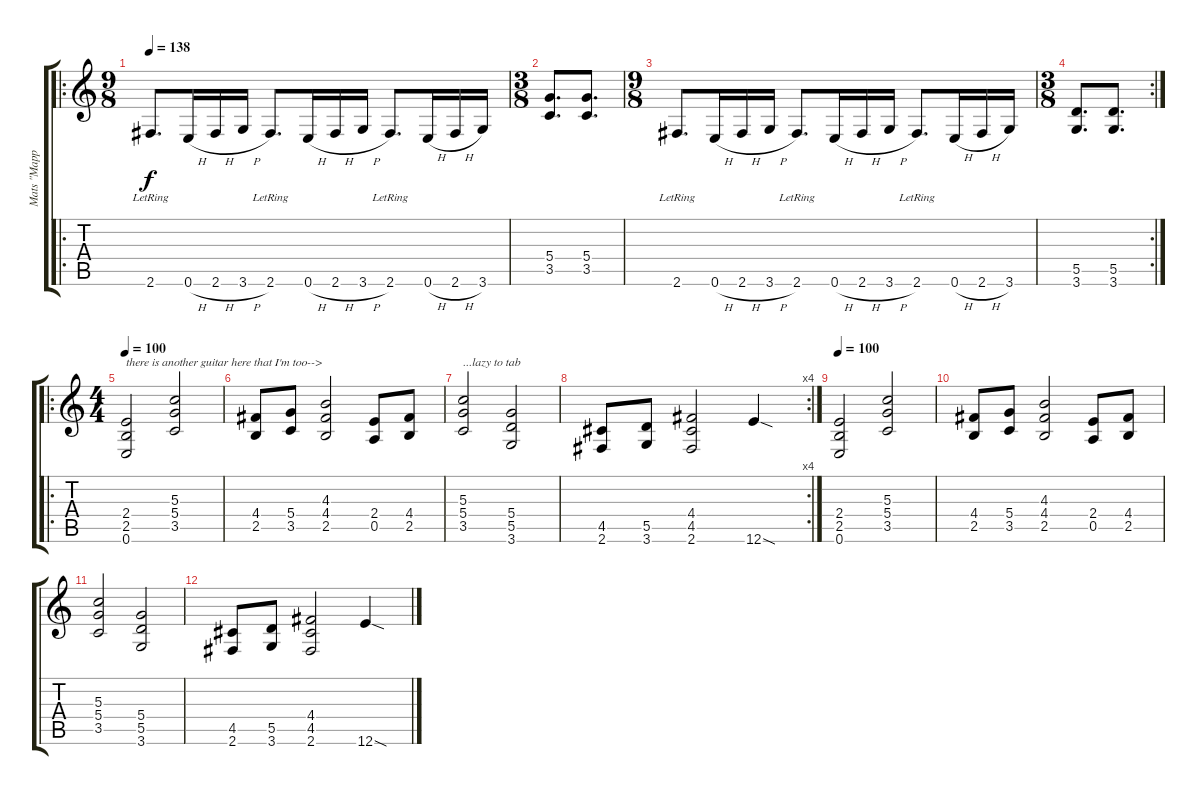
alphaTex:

\track ("Mats \"Mappe\" Bjorkman" "Mats \"Mapp") {instrument distortionguitar}
\staff {score tabs}
\tuning (E4 B3 G3 D3 A2 E2) {hide}
\ro
\ts (9 8)
\tempo 138
\clef g2
\ks c
2.6{lr}.8{d dy f} 0.6{h}.16 2.6{h}.16 3.6{h}.16 2.6{lr}.8{d} 0.6{h}.16 2.6{h}.16 3.6{h}.16 2.6{lr}.8{d} 0.6{h}.16 2.6{h}.16 3.6.16 |
\ts (3 8)
(5.4 3.5).8{d} (5.4 3.5).8{d} |
\ts (9 8)
2.6{lr}.8{d} 0.6{h}.16 2.6{h}.16 3.6{h}.16 2.6{lr}.8{d} 0.6{h}.16 2.6{h}.16 3.6{h}.16 2.6{lr}.8{d} 0.6{h}.16 2.6{h}.16 3.6.16 |
\rc 2
\ts (3 8)
(5.5 3.6).8{d} (5.5 3.6).8{d} |
\ro
\ts (4 4)
\tempo 100
(2.4 2.5 0.6).2{txt "there is another guitar here that I'm too-->"} (5.3 5.4 3.5).2 |
(4.4 2.5).8 (5.4 3.5).8 (4.3 4.4 2.5).2 (2.4 0.5).8 (4.4 2.5).8 |
(5.3 5.4 3.5).2{txt "...lazy to tab"} (5.4 5.5 3.6).2 |
\rc 4
(4.5 2.6).8 (5.5 3.6).8 (4.4 4.5 2.6).2 12.6{sod}.4 |
\tempo 100
(2.4 2.5 0.6).2{volume 0} (5.3 5.4 3.5).2 |
(4.4 2.5).8 (5.4 3.5).8 (4.3 4.4 2.5).2 (2.4 0.5).8 (4.4 2.5).8 |
(5.3 5.4 3.5).2 (5.4 5.5 3.6).2 |
(4.5 2.6).8 (5.5 3.6).8 (4.4 4.5 2.6).2 12.6{sod}.4
